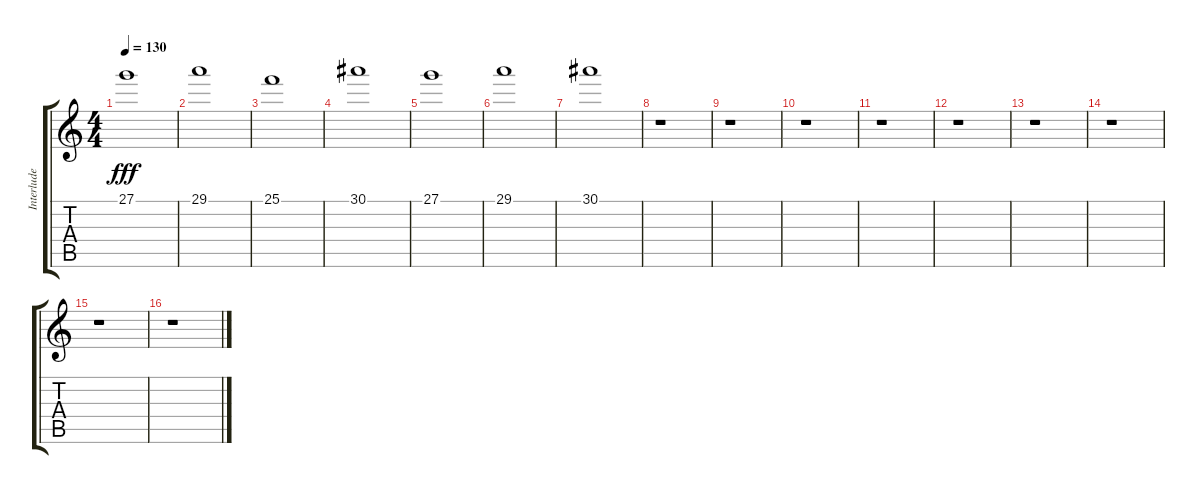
\track ("Interlude 2a" "Interlude ") {instrument ocarina}
\staff {score tabs}
\tuning (E4 B3 G3 D3 A2 E2) {hide}
\ts (4 4)
\tempo 130
\clef g2
\ks c
27.1.1{dy fff} |
29.1.1 |
25.1.1 |
30.1.1 |
27.1.1 |
29.1.1 |
30.1.1 |
r.1 |
r.1 |
r.1 |
r.1 |
r.1 |
r.1 |
r.1 |
r.1 |
r.1
